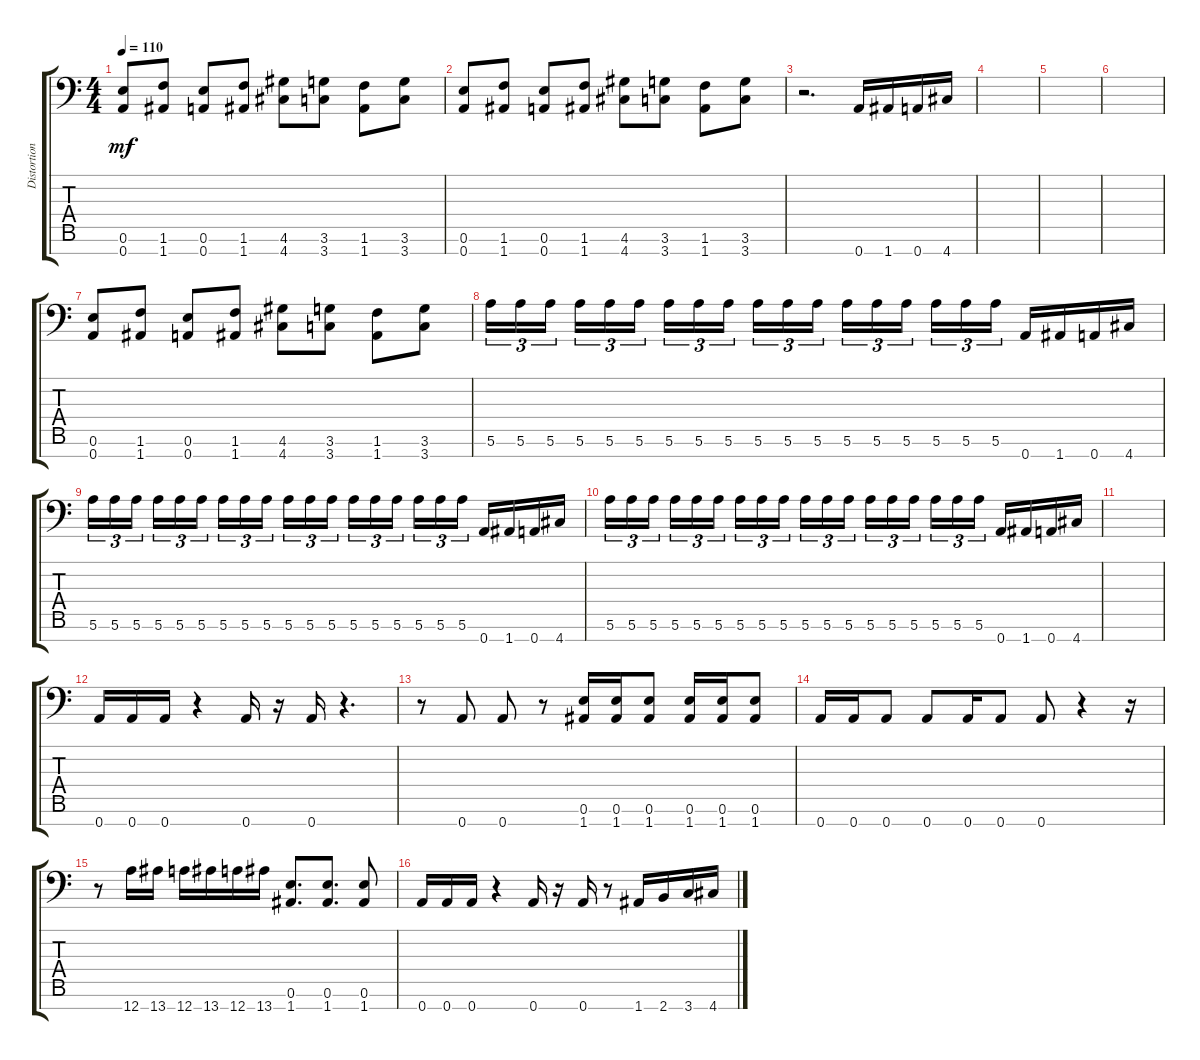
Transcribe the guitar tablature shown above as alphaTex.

\track ("Distortion Guitar" "Distortion") {instrument distortionguitar}
\staff {score tabs}
\tuning (E4 B3 G3 D3 A2 E2 A1) {hide}
\ts (4 4)
\tempo 110
\clef f4
\ks c
(0.6 0.7).8{dy mf} (1.6 1.7).8 (0.6 0.7).8 (1.6 1.7).8 (4.6 4.7).8 (3.6 3.7).8 (1.6 1.7).8 (3.6 3.7).8 |
(0.6 0.7).8 (1.6 1.7).8 (0.6 0.7).8 (1.6 1.7).8 (4.6 4.7).8 (3.6 3.7).8 (1.6 1.7).8 (3.6 3.7).8 |
r.2{d} 0.7.16 1.7.16 0.7.16 4.7.16 |
|
|
|
(0.6 0.7).8 (1.6 1.7).8 (0.6 0.7).8 (1.6 1.7).8 (4.6 4.7).8 (3.6 3.7).8 (1.6 1.7).8 (3.6 3.7).8 |
5.6.16{tu (3 2)} 5.6.16{tu (3 2)} 5.6.16{tu (3 2)} 5.6.16{tu (3 2)} 5.6.16{tu (3 2)} 5.6.16{tu (3 2)} 5.6.16{tu (3 2)} 5.6.16{tu (3 2)} 5.6.16{tu (3 2)} 5.6.16{tu (3 2)} 5.6.16{tu (3 2)} 5.6.16{tu (3 2)} 5.6.16{tu (3 2)} 5.6.16{tu (3 2)} 5.6.16{tu (3 2)} 5.6.16{tu (3 2)} 5.6.16{tu (3 2)} 5.6.16{tu (3 2)} 0.7.16 1.7.16 0.7.16 4.7.16 |
5.6.16{tu (3 2)} 5.6.16{tu (3 2)} 5.6.16{tu (3 2)} 5.6.16{tu (3 2)} 5.6.16{tu (3 2)} 5.6.16{tu (3 2)} 5.6.16{tu (3 2)} 5.6.16{tu (3 2)} 5.6.16{tu (3 2)} 5.6.16{tu (3 2)} 5.6.16{tu (3 2)} 5.6.16{tu (3 2)} 5.6.16{tu (3 2)} 5.6.16{tu (3 2)} 5.6.16{tu (3 2)} 5.6.16{tu (3 2)} 5.6.16{tu (3 2)} 5.6.16{tu (3 2)} 0.7.16 1.7.16 0.7.16 4.7.16 |
5.6.16{tu (3 2)} 5.6.16{tu (3 2)} 5.6.16{tu (3 2)} 5.6.16{tu (3 2)} 5.6.16{tu (3 2)} 5.6.16{tu (3 2)} 5.6.16{tu (3 2)} 5.6.16{tu (3 2)} 5.6.16{tu (3 2)} 5.6.16{tu (3 2)} 5.6.16{tu (3 2)} 5.6.16{tu (3 2)} 5.6.16{tu (3 2)} 5.6.16{tu (3 2)} 5.6.16{tu (3 2)} 5.6.16{tu (3 2)} 5.6.16{tu (3 2)} 5.6.16{tu (3 2)} 0.7.16 1.7.16 0.7.16 4.7.16 |
|
0.7.16 0.7.16 0.7.16 r.4 0.7.16 r.16 0.7.16 r.4{d} |
r.8 0.7.8 0.7.8 r.8 (0.6 1.7).16 (0.6 1.7).16 (0.6 1.7).8 (0.6 1.7).16 (0.6 1.7).16 (0.6 1.7).8 |
0.7.16 0.7.16 0.7.8 0.7.8 0.7.16 0.7.8 0.7.8 r.4 r.16 |
r.8 12.7.16 13.7.16 12.7.16 13.7.16 12.7.16 13.7.16 (0.6 1.7).8{d} (0.6 1.7).8{d} (0.6 1.7).8 |
0.7.16 0.7.16 0.7.16 r.4 0.7.16 r.16 0.7.16 r.8 1.7.16 2.7.16 3.7.16 4.7.16
